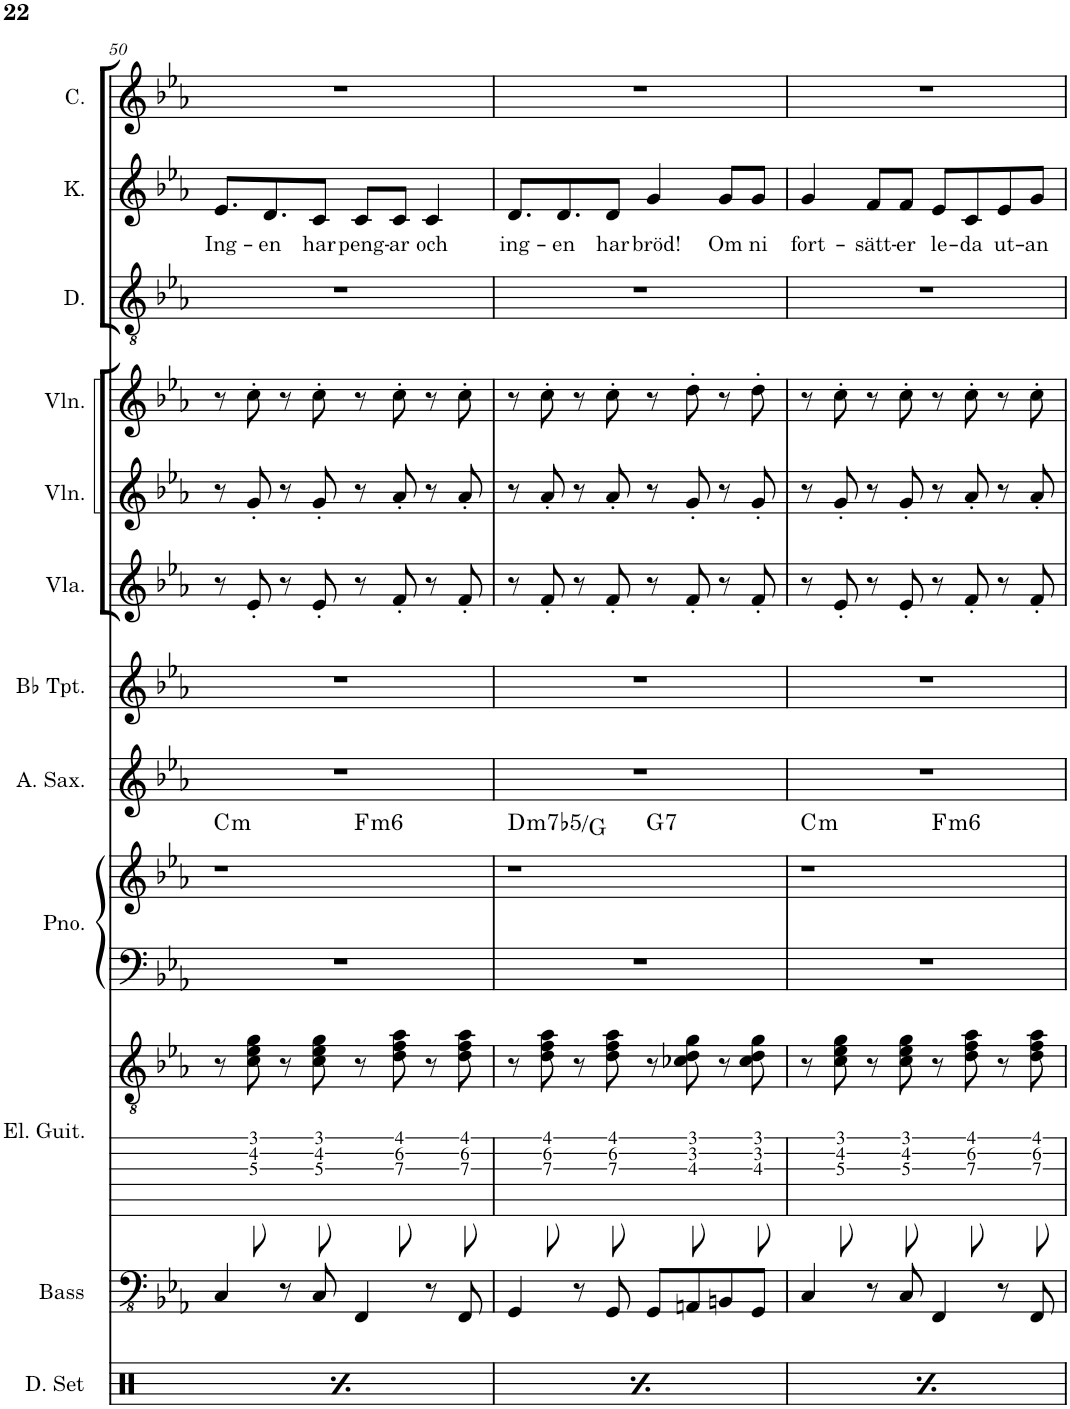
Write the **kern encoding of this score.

**kern	**kern	**kern	**kern	**kern	**kern	**harte	**kern	**kern	**kern	**kern	**kern	**kern	**kern	**text	**kern
*part12	*part11	*part10	*part10	*part9	*part9	*part9	*part8	*part7	*part6	*part5	*part4	*part3	*part2	*part2	*part1
*staff14	*staff13	*staff12	*staff11	*staff10	*staff9	*	*staff8	*staff7	*staff6	*staff5	*staff4	*staff3	*staff2	*staff2	*staff1
*I"Drumset	*I"Abborre	*I"Electric Guitar	*	*I"Piano	*	*	*I"Alto Saxophone	*I"Bb Trumpet	*I"Viola	*I"Violin	*I"Violin	*I"Charles	*I"Kate	*	*I"Charlotte
*I'D. Set	*	*I'El. Guit.	*	*I'Pno.	*	*	*I'A. Sax.	*I'Bb Tpt.	*I'Vla.	*I'Vln.	*I'Vln.	*	*I'K.	*	*I'C.
!!LO:PB:g=z
*clefX	*clefFv4	*	*clefGv2	*clefF4	*clefG2	*	*clefG2	*clefG2	*clefG2	*clefG2	*clefG2	*clefGv2	*clefG2	*	*clefG2
*	*	*	*	*	*	*	*ITrd5c9	*ITrd1c2	*	*	*	*	*	*	*
*k[]	*k[b-e-a-]	*k[b-e-a-]	*k[b-e-a-]	*k[b-e-a-]	*k[b-e-a-]	*	*k[b-e-a-]	*k[b-e-a-]	*k[b-e-a-]	*k[b-e-a-]	*k[b-e-a-]	*k[b-e-a-]	*k[b-e-a-]	*	*k[b-e-a-]
*M4/4	*M4/4	*M4/4	*M4/4	*M4/4	*M4/4	*	*M4/4	*M4/4	*M4/4	*M4/4	*M4/4	*M4/4	*M4/4	*	*M4/4
=50	=50	=50	=50	=50	=50	=50	=50	=50	=50	=50	=50	=50	=50	=50	=50
!	!	!	!	!	!	!LO:H:kt=m	!	!	!	!	!	!	!	!LO:LY:b	!
*	*	*	*	*	*^	*	*	*	*	*	*	*	*	*	*
4Rcc/	4CC/	8r	8r	1r	1r	2ryy	C:min	1r	1r	8r	8r	8r	1r	8.e-/L	Ing-	1r
.	.	8c\ 8e-\ 8g\	8c\ 8e-\ 8g\	.	.	.	.	.	.	8e-'/	8g'/	8cc'\	.	.	.	.
!	!	!	!	!	!	!	!	!	!	!	!	!	!	!	!LO:LY:b	!
.	.	.	.	.	.	.	.	.	.	.	.	.	.	8.d/	-en	.
!LO:N:head=diamond	!	!	!	!	!	!	!	!	!	!	!	!	!	!	!	!
4Rdd/	8r	8r	8r	.	.	.	.	.	.	8r	8r	8r	.	.	.	.
!	!	!	!	!	!	!	!	!	!	!	!	!	!	!	!LO:LY:b	!
.	8CC/	8c\ 8e-\ 8g\	8c\ 8e-\ 8g\	.	.	.	.	.	.	8e-'/	8g'/	8cc'\	.	8c/J	har	.
!	!	!	!	!	!	!	!LO:H:kt=m6	!	!	!	!	!	!	!	!LO:LY:b	!
4Rcc/	4FFF/	8r	8r	.	.	2ryy	F:min6	.	.	8r	8r	8r	.	8c/L	peng-	.
!	!	!	!	!	!	!	!	!	!	!	!	!	!	!	!LO:LY:b	!
.	.	8d\ 8f\ 8a-\	8d\ 8f\ 8a-\	.	.	.	.	.	.	8f'/	8a-'/	8cc'\	.	8c/J	-ar	.
!LO:N:head=diamond	!	!	!	!	!	!	!	!	!	!	!	!	!	!	!LO:LY:b	!
4Rdd/	8r	8r	8r	.	.	.	.	.	.	8r	8r	8r	.	4c/	och	.
.	8FFF/	8d\ 8f\ 8a-\	8d\ 8f\ 8a-\	.	.	.	.	.	.	8f'/	8a-'/	8cc'\	.	.	.	.
=51	=51	=51	=51	=51	=51	=51	=51	=51	=51	=51	=51	=51	=51	=51	=51	=51
!	!	!	!	!	!	!	!LO:H:kt=m7b5	!	!	!	!	!	!	!	!LO:LY:b	!
4Rcc/	4GGG/	8r	8r	1r	1r	2ryy	D:hdim7/4	1r	1r	8r	8r	8r	1r	8.d/L	ing-	1r
.	.	8d\ 8f\ 8a-\	8d\ 8f\ 8a-\	.	.	.	.	.	.	8f'/	8a-'/	8cc'\	.	.	.	.
!	!	!	!	!	!	!	!	!	!	!	!	!	!	!	!LO:LY:b	!
.	.	.	.	.	.	.	.	.	.	.	.	.	.	8.d/	-en	.
!LO:N:head=diamond	!	!	!	!	!	!	!	!	!	!	!	!	!	!	!	!
4Rdd/	8r	8r	8r	.	.	.	.	.	.	8r	8r	8r	.	.	.	.
!	!	!	!	!	!	!	!	!	!	!	!	!	!	!	!LO:LY:b	!
.	8GGG/	8d\ 8f\ 8a-\	8d\ 8f\ 8a-\	.	.	.	.	.	.	8f'/	8a-'/	8cc'\	.	8d/J	har	.
!	!	!	!	!	!	!	!LO:H:kt=7	!	!	!	!	!	!	!	!LO:LY:b	!
4Rcc/	8GGG/L	8r	8r	.	.	2ryy	G:7	.	.	8r	8r	8r	.	4g/	bröd!	.
.	8AAAn/	8c-X\ 8d\ 8g\	8c-X\ 8d\ 8g\	.	.	.	.	.	.	8f'/	8g'/	8dd'\	.	.	.	.
!LO:N:head=diamond	!	!	!	!	!	!	!	!	!	!	!	!	!	!	!LO:LY:b	!
4Rdd/	8BBBn/	8r	8r	.	.	.	.	.	.	8r	8r	8r	.	8g/L	Om	.
!	!	!	!	!	!	!	!	!	!	!	!	!	!	!	!LO:LY:b	!
.	8GGG/J	8c-\ 8d\ 8g\	8c-\ 8d\ 8g\	.	.	.	.	.	.	8f'/	8g'/	8dd'\	.	8g/J	ni	.
=52	=52	=52	=52	=52	=52	=52	=52	=52	=52	=52	=52	=52	=52	=52	=52	=52
!	!	!	!	!	!	!	!LO:H:kt=m	!	!	!	!	!	!	!	!LO:LY:b	!
4Rcc/	4CC/	8r	8r	1r	1r	2ryy	C:min	1r	1r	8r	8r	8r	1r	4g/	fort-	1r
.	.	8c\ 8e-\ 8g\	8c\ 8e-\ 8g\	.	.	.	.	.	.	8e-'/	8g'/	8cc'\	.	.	.	.
!LO:N:head=diamond	!	!	!	!	!	!	!	!	!	!	!	!	!	!	!LO:LY:b	!
4Rdd/	8r	8r	8r	.	.	.	.	.	.	8r	8r	8r	.	8f/L	-sätt-	.
!	!	!	!	!	!	!	!	!	!	!	!	!	!	!	!LO:LY:b	!
.	8CC/	8c\ 8e-\ 8g\	8c\ 8e-\ 8g\	.	.	.	.	.	.	8e-'/	8g'/	8cc'\	.	8f/J	er	.
!	!	!	!	!	!	!	!LO:H:kt=m6	!	!	!	!	!	!	!	!LO:LY:b	!
4Rcc/	4FFF/	8r	8r	.	.	2ryy	F:min6	.	.	8r	8r	8r	.	8e-/L	le-	.
!	!	!	!	!	!	!	!	!	!	!	!	!	!	!	!LO:LY:b	!
.	.	8d\ 8f\ 8a-\	8d\ 8f\ 8a-\	.	.	.	.	.	.	8f'/	8a-'/	8cc'\	.	8c/	-da	.
!LO:N:head=diamond	!	!	!	!	!	!	!	!	!	!	!	!	!	!	!LO:LY:b	!
4Rdd/	8r	8r	8r	.	.	.	.	.	.	8r	8r	8r	.	8e-/	ut-	.
!	!	!	!	!	!	!	!	!	!	!	!	!	!	!	!LO:LY:b	!
.	8FFF/	8d\ 8f\ 8a-\	8d\ 8f\ 8a-\	.	.	.	.	.	.	8f'/	8a-'/	8cc'\	.	8g/J	-an	.
*	*	*	*	*	*v	*v	*	*	*	*	*	*	*	*	*	*
=	=	=	=	=	=	=	=	=	=	=	=	=	=	=	=
*-	*-	*-	*-	*-	*-	*-	*-	*-	*-	*-	*-	*-	*-	*-	*-
